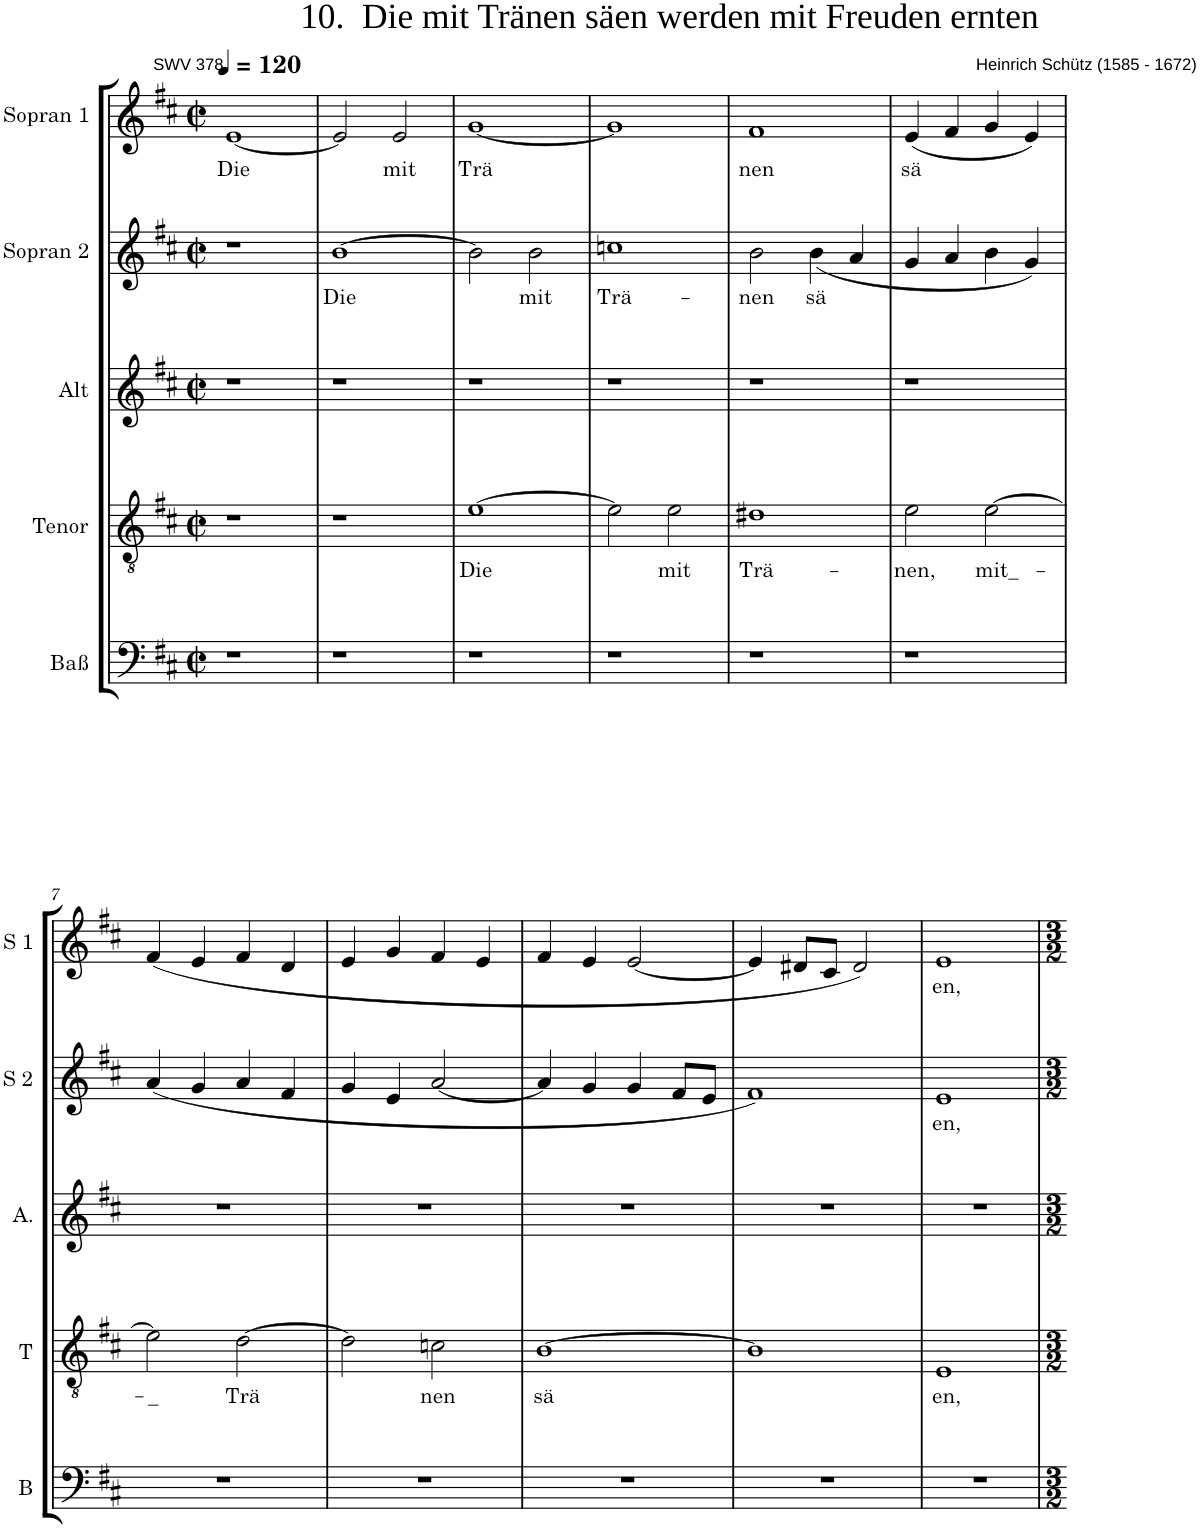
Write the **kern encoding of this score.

**kern	**kern	**text	**kern	**kern	**text	**kern	**text
*part5	*part4	*part4	*part3	*part2	*part2	*part1	*part1
*staff5	*staff4	*staff4	*staff3	*staff2	*staff2	*staff1	*staff1
*I"Baß	*I"Tenor	*	*I"Alt	*I"Sopran 2	*	*I"Sopran 1	*
*I'B	*I'T	*	*I'A.	*I'S 2	*	*I'S 1	*
*clefF4	*clefGv2	*	*clefG2	*clefG2	*	*clefG2	*
*k[f#c#]	*k[f#c#]	*	*k[f#c#]	*k[f#c#]	*	*k[f#c#]	*
*D:	*D:	*	*D:	*D:	*	*D:	*
*M2/2	*M2/2	*	*M2/2	*M2/2	*	*M2/2	*
*met(c|)	*met(c|)	*	*met(c|)	*met(c|)	*	*met(c|)	*
*MM120	*MM120	*	*MM120	*MM120	*	*MM120	*
=1	=1	=1	=1	=1	=1	=1	=1
!	!	!	!	!	!	!	!LO:LY:b
1r	1r	.	1r	1r	.	[1e	Die
=2	=2	=2	=2	=2	=2	=2	=2
!	!	!	!	!	!LO:LY:b	!	!
1r	1r	.	1r	[1b	Die	2e/]	.
!	!	!	!	!	!	!	!LO:LY:b
.	.	.	.	.	.	2e/	mit
=3	=3	=3	=3	=3	=3	=3	=3
!	!	!	!	!	!	!LO:TX:a:t=SWV 378	!
!	!	!LO:LY:b	!	!	!	!	!LO:LY:b
1r	[1e	Die	1r	2b\]	.	[1g	Trä
!	!	!	!	!	!LO:LY:b	!	!
.	.	.	.	2b\	mit	.	.
=4	=4	=4	=4	=4	=4	=4	=4
!	!	!	!	!	!	!LO:TX:a:t=10.  Die mit Tränen säen werden mit Freuden ernten	!
!	!	!	!	!	!LO:LY:b	!	!
1r	2e\]	.	1r	1ccn	Trä-	1g]	.
!	!	!LO:LY:b	!	!	!	!	!
.	2e\	mit	.	.	.	.	.
=5	=5	=5	=5	=5	=5	=5	=5
!	!	!LO:LY:b	!	!	!LO:LY:b	!	!LO:LY:b
1r	1d#X	Trä-	1r	2b\	-nen	1f#	nen
!	!	!	!	!	!LO:LY:b	!	!
.	.	.	.	(<4b\	sä	.	.
.	.	.	.	4a/	.	.	.
=6	=6	=6	=6	=6	=6	=6	=6
!	!	!	!	!	!	!LO:TX:a:t=Heinrich Schütz (1585 - 1672)	!
!	!	!LO:LY:b	!	!	!	!	!LO:LY:b
1r	2e\	-nen,	1r	4g/	.	(<4e/	sä
.	.	.	.	4a/	.	4f#/	.
!	!	!LO:LY:b	!	!	!	!	!
.	[2e\	mit_-	.	4b\	.	4g/	.
.	.	.	.	4g/)	.	4e/)	.
!!LO:LB:g=z
=7	=7	=7	=7	=7	=7	=7	=7
!	!	!LO:LY:b	!	!	!	!	!
1r	2e\]	-_	1r	(<4a/	.	(<4f#/	.
.	.	.	.	4g/	.	4e/	.
!	!	!LO:LY:b	!	!	!	!	!
.	[2d\	Trä	.	4a/	.	4f#/	.
.	.	.	.	4f#/	.	4d/	.
=8	=8	=8	=8	=8	=8	=8	=8
1r	2d\]	.	1r	4g/	.	4e/	.
.	.	.	.	4e/	.	4g/	.
!	!	!LO:LY:b	!	!	!	!	!
.	2cn\	nen	.	[2a/	.	4f#/	.
.	.	.	.	.	.	4e/	.
=9	=9	=9	=9	=9	=9	=9	=9
!	!	!LO:LY:b	!	!	!	!	!
1r	[1B	sä	1r	4a/]	.	4f#/	.
.	.	.	.	4g/	.	4e/	.
.	.	.	.	4g/	.	[2e/	.
.	.	.	.	8f#/L	.	.	.
.	.	.	.	8e/J	.	.	.
=10	=10	=10	=10	=10	=10	=10	=10
1r	1B]	.	1r	1f#)	.	4e/]	.
.	.	.	.	.	.	8d#X/L	.
.	.	.	.	.	.	8c#/J	.
.	.	.	.	.	.	2d#/)	.
=11	=11	=11	=11	=11	=11	=11	=11
!	!	!LO:LY:b	!	!	!LO:LY:b	!	!LO:LY:b
1r	1E	en,	1r	1e	en,	1e	en,
=	=	=	=	=	=	=	=
*-	*-	*-	*-	*-	*-	*-	*-
